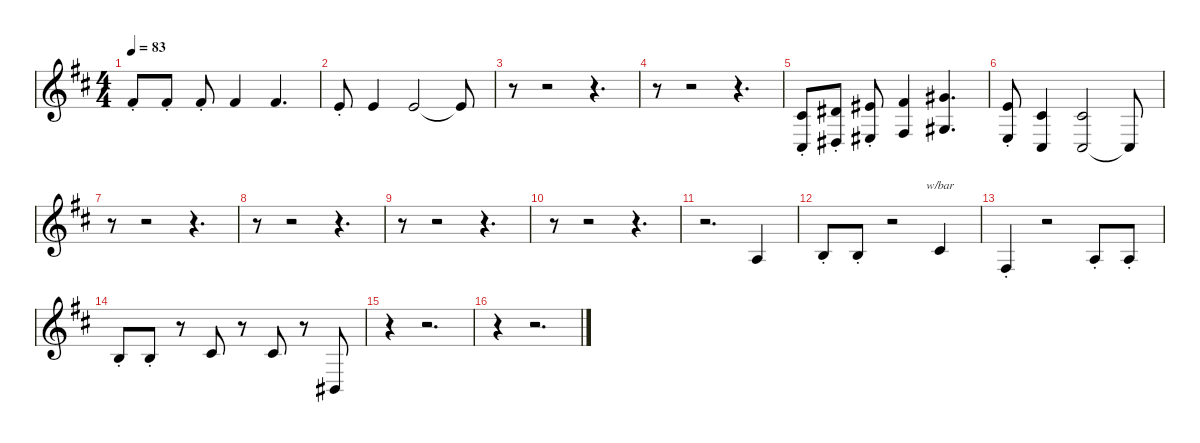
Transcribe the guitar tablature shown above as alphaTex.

\defaultSystemsLayout 4
\hideDynamics
\bracketExtendMode nobrackets
\singleTrackTrackNamePolicy hidden
\multiTrackTrackNamePolicy hidden
\firstSystemTrackNameMode fullname
\firstSystemTrackNameOrientation horizontal
\otherSystemsTrackNameOrientation horizontal
\track ("Cuivres 3" "tpt.") {instrument trumpet}
\staff {score}
\tuning (E4 B3 G3 D3 A2 E2)
\displaytranspose 2
\ts (4 4)
\tempo 83
\clef g2
\ks d
5.2{st acc #}.8{dy f beam Up} 5.2{st acc #}.8{beam Up} 5.2{st acc #}.8{beam Up} 5.2{acc #}.4{beam Up} 5.2{acc #}.4{d beam Up} |
3.2{st acc forcenatural}.8{beam Up} 3.2{acc forcenatural}.4{beam Up} 3.2{acc forcenatural}.2{beam Up} 3.2{t acc forcenatural}.8{beam Up} |
r.8{beam Down} r.2{beam Down} r.4{d beam Down} |
r.8{beam Down} r.2{beam Down} r.4{d beam Down} |
(4.3{st acc #} 2.5{st acc #}).8{beam Up} (6.3{st acc #} 4.5{st acc #}).8{beam Up} (4.2{st acc #} 1.4{st acc #}).8{beam Up} (5.2{acc #} 2.4{acc #}).4{beam Up} (7.2{acc #} 4.4{acc #}).4{d beam Up} |
(3.2{st acc forcenatural} 0.4{st acc forcenatural}).8{beam Up} (4.3{acc #} 2.5{acc #}).4{beam Up} (4.3{acc #} 2.5{acc #}).2{beam Up} 2.5{t acc #}.8{beam Up} |
r.8{beam Down} r.2{beam Down} r.4{d beam Down} |
r.8{beam Down} r.2{beam Down} r.4{d beam Down} |
r.8{beam Down} r.2{beam Down} r.4{d beam Down} |
r.8{beam Down} r.2{beam Down} r.4{d beam Down} |
r.2{d beam Down} 0.3{acc forcenatural}.4{beam Up} |
2.3{st acc forcenatural}.8{beam Up} 2.3{st acc forcenatural}.8{beam Up} r.2{beam Up} 4.3{acc #}.4{tbe (custom default 0 0 30 -4 30 -4 60 -4) beam Up} |
2.4{st acc #}.4{beam Up} r.2{beam Up} 0.3{st acc forcenatural}.8{beam Up} 0.3{st acc forcenatural}.8{beam Up} |
2.3{st acc forcenatural}.8{beam Up} 2.3{st acc forcenatural}.8{beam Up} r.8{beam Up} 4.3{acc #}.8{beam Up} r.8{beam Up} 4.3{acc #}.8{beam Up} r.8{beam Up} 1.5{acc #}.8{beam Up} |
r.4{beam Down} r.2{d beam Down} |
r.4{beam Down} r.2{d beam Down}
